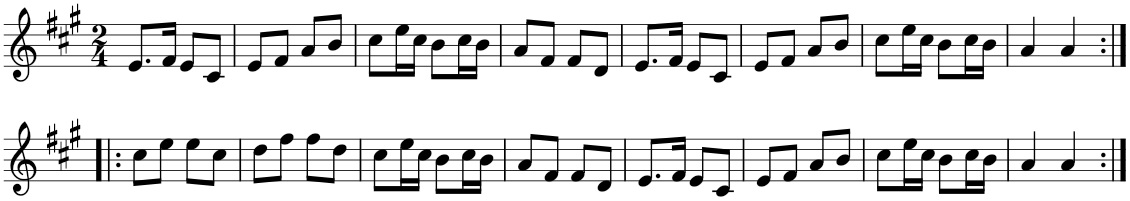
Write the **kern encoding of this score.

**kern
*part1
*staff1
*I"Piano
*I'Pno
*clefG2
*k[f#c#g#]
*A:
*M2/4
=1
8.e/L
16f#/Jk
8e/L
8c#/J
=2
8e/L
8f#/J
8a/L
8b/J
=3
8cc#\L
16ee\L
16cc#\JJ
8b\L
16cc#\L
16b\JJ
=4
8a/L
8f#/J
8f#/L
8d/J
=5
8.e/L
16f#/Jk
8e/L
8c#/J
=6
8e/L
8f#/J
8a/L
8b/J
=7
8cc#\L
16ee\L
16cc#\JJ
8b\L
16cc#\L
16b\JJ
=8
4a/
4a/
!!LO:LB:g=z
=9:|!|:
8cc#\L
8ee\J
8ee\L
8cc#\J
=10
8dd\L
8ff#\J
8ff#\L
8dd\J
=11
8cc#\L
16ee\L
16cc#\JJ
8b\L
16cc#\L
16b\JJ
=12
8a/L
8f#/J
8f#/L
8d/J
=13
8.e/L
16f#/Jk
8e/L
8c#/J
=14
8e/L
8f#/J
8a/L
8b/J
=15
8cc#\L
16ee\L
16cc#\JJ
8b\L
16cc#\L
16b\JJ
=16
4a/
4a/
=:|!
*-
